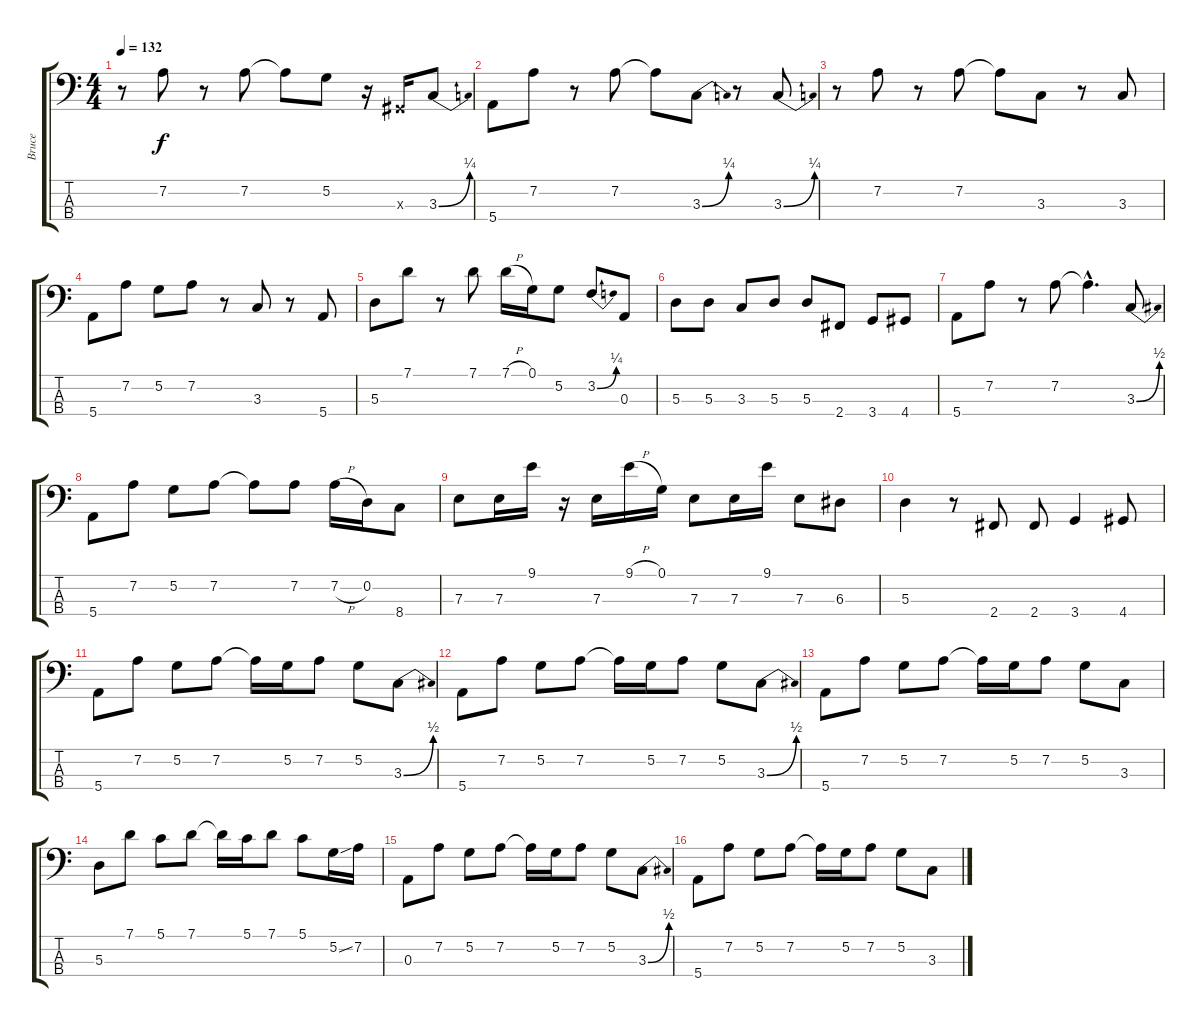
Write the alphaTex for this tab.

\track ("Bruce" "Bruce") {instrument electricbassfinger}
\staff {score tabs}
\tuning (G2 D2 A1 E1) {hide}
\ts (4 4)
\tempo 132
\clef f4
\ks c
r.8{dy f instrument electricbassfinger} 7.2.8 r.8 7.2.8 7.2{t}.8 5.2.8 r.16 -1.3{x}.16 3.3{be (bend 0 0 60 1)}.8 |
5.4.8 7.2.8 r.8 7.2.8 7.2{t}.8 3.3{be (bend 0 0 60 1)}.8 r.8 3.3{be (bend 0 0 60 1)}.8 |
r.8 7.2.8 r.8 7.2.8 7.2{t}.8 3.3.8 r.8 3.3.8 |
5.4.8 7.2.8 5.2.8 7.2.8 r.8 3.3.8 r.8 5.4.8 |
5.3.8 7.1.8 r.8 7.1.8 7.1{h}.16 0.1.16 5.2.8 3.2{be (bend 0 0 60 1)}.8 0.3.8 |
5.3.8 5.3.8 3.3.8 5.3.8 5.3.8 2.4.8 3.4.8 4.4.8 |
5.4.8 7.2.8 r.8 7.2.8 7.2{hac t}.4{d} 3.3{be (bend 0 0 60 2)}.8 |
5.4.8 7.2.8 5.2.8 7.2.8 7.2{t}.8 7.2.8 7.2{h}.16 0.2.16 8.4.8 |
7.3.8 7.3.16 9.1.16 r.16 7.3.16 9.1{h}.16 0.1.16 7.3.8 7.3.16 9.1.16 7.3.8 6.3.8 |
5.3.4 r.8 2.4.8 2.4.8 3.4.4 4.4.8 |
5.4.8 7.2.8 5.2.8 7.2.8 7.2{t}.16 5.2.16 7.2.8 5.2.8 3.3{be (bend 0 0 60 2)}.8 |
5.4.8 7.2.8 5.2.8 7.2.8 7.2{t}.16 5.2.16 7.2.8 5.2.8 3.3{be (bend 0 0 60 2)}.8 |
5.4.8 7.2.8 5.2.8 7.2.8 7.2{t}.16 5.2.16 7.2.8 5.2.8 3.3.8 |
5.3.8 7.1.8 5.1.8 7.1.8 7.1{t}.16 5.1.16 7.1.8 5.1.8 5.2{ss}.16 7.2.16 |
0.3.8 7.2.8 5.2.8 7.2.8 7.2{t}.16 5.2.16 7.2.8 5.2.8 3.3{be (bend 0 0 60 2)}.8 |
5.4.8 7.2.8 5.2.8 7.2.8 7.2{t}.16 5.2.16 7.2.8 5.2.8 3.3{h}.8
